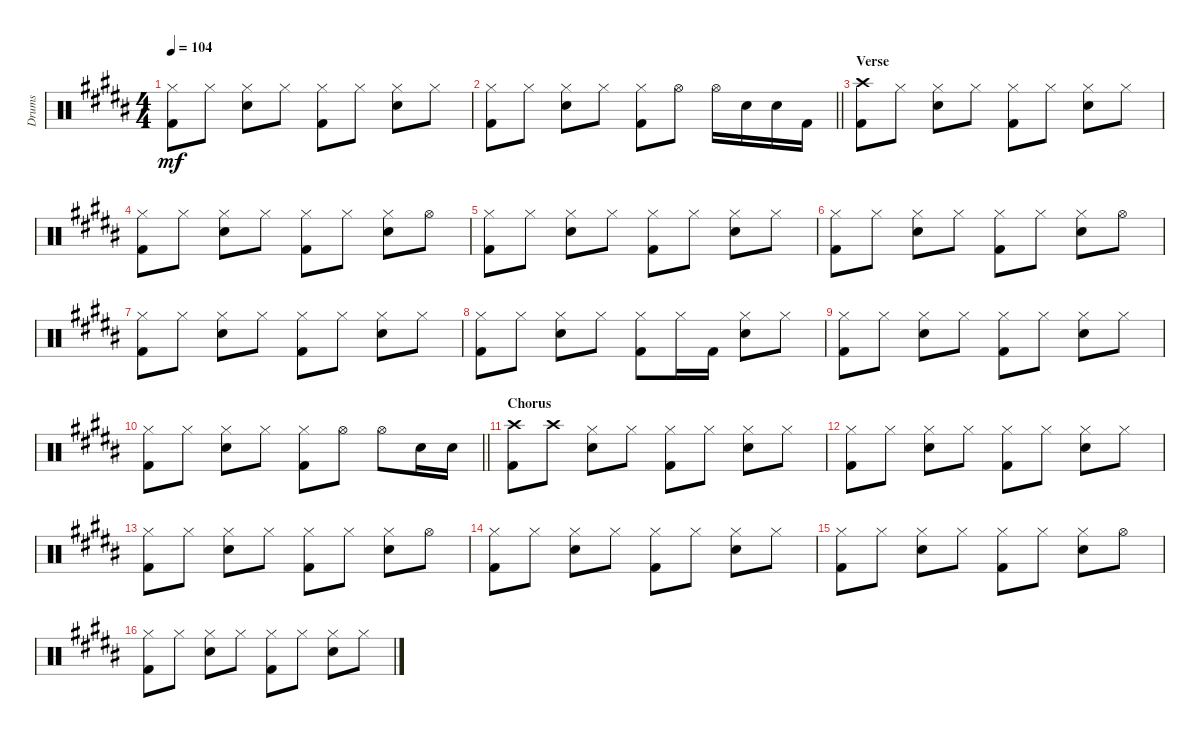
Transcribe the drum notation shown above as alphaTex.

\track ("Drums" "Drums") {instrument percussion}
\staff {score}
\articulation defaults
\ts (4 4)
\tempo 104
\clef neutral
\ks b
("Hi-Hat (closed)" "Kick (hit) 2").8{dy mf} "Hi-Hat (closed)".8 ("Hi-Hat (closed)" "Electric Snare (hit)").8 "Hi-Hat (closed)".8 ("Hi-Hat (closed)" "Kick (hit) 2").8 "Hi-Hat (closed)".8 ("Hi-Hat (closed)" "Electric Snare (hit)").8 "Hi-Hat (closed)".8 |
\barLineRight lightlight
("Hi-Hat (closed)" "Kick (hit) 2").8 "Hi-Hat (closed)".8 ("Hi-Hat (closed)" "Electric Snare (hit)").8 "Hi-Hat (closed)".8 ("Hi-Hat (closed)" "Kick (hit) 2").8 "Hi-Hat (open)".8 "Hi-Hat (open)".16 "Electric Snare (hit)".16 "Electric Snare (hit)".16 "Kick (hit) 2".16 |
\section ("" "Verse")
("Crash high (hit)" "Kick (hit) 2").8 "Hi-Hat (closed)".8 ("Hi-Hat (closed)" "Electric Snare (hit)").8 "Hi-Hat (closed)".8 ("Hi-Hat (closed)" "Kick (hit) 2").8 "Hi-Hat (closed)".8 ("Hi-Hat (closed)" "Electric Snare (hit)").8 "Hi-Hat (closed)".8 |
("Hi-Hat (closed)" "Kick (hit) 2").8 "Hi-Hat (closed)".8 ("Hi-Hat (closed)" "Electric Snare (hit)").8 "Hi-Hat (closed)".8 ("Hi-Hat (closed)" "Kick (hit) 2").8 "Hi-Hat (closed)".8 ("Hi-Hat (closed)" "Electric Snare (hit)").8 "Hi-Hat (open)".8 |
("Hi-Hat (closed)" "Kick (hit) 2").8 "Hi-Hat (closed)".8 ("Hi-Hat (closed)" "Electric Snare (hit)").8 "Hi-Hat (closed)".8 ("Hi-Hat (closed)" "Kick (hit) 2").8 "Hi-Hat (closed)".8 ("Hi-Hat (closed)" "Electric Snare (hit)").8 "Hi-Hat (closed)".8 |
("Hi-Hat (closed)" "Kick (hit) 2").8 "Hi-Hat (closed)".8 ("Hi-Hat (closed)" "Electric Snare (hit)").8 "Hi-Hat (closed)".8 ("Hi-Hat (closed)" "Kick (hit) 2").8 "Hi-Hat (closed)".8 ("Hi-Hat (closed)" "Electric Snare (hit)").8 "Hi-Hat (open)".8 |
("Hi-Hat (closed)" "Kick (hit) 2").8 "Hi-Hat (closed)".8 ("Hi-Hat (closed)" "Electric Snare (hit)").8 "Hi-Hat (closed)".8 ("Hi-Hat (closed)" "Kick (hit) 2").8 "Hi-Hat (closed)".8 ("Hi-Hat (closed)" "Electric Snare (hit)").8 "Hi-Hat (closed)".8 |
("Hi-Hat (closed)" "Kick (hit) 2").8 "Hi-Hat (closed)".8 ("Hi-Hat (closed)" "Electric Snare (hit)").8 "Hi-Hat (closed)".8 ("Hi-Hat (closed)" "Kick (hit) 2").8 "Hi-Hat (closed)".16 "Kick (hit) 2".16 ("Hi-Hat (closed)" "Electric Snare (hit)").8 "Hi-Hat (closed)".8 |
("Hi-Hat (closed)" "Kick (hit) 2").8 "Hi-Hat (closed)".8 ("Hi-Hat (closed)" "Electric Snare (hit)").8 "Hi-Hat (closed)".8 ("Hi-Hat (closed)" "Kick (hit) 2").8 "Hi-Hat (closed)".8 ("Hi-Hat (closed)" "Electric Snare (hit)").8 "Hi-Hat (closed)".8 |
\barLineRight lightlight
("Hi-Hat (closed)" "Kick (hit) 2").8 "Hi-Hat (closed)".8 ("Hi-Hat (closed)" "Electric Snare (hit)").8 "Hi-Hat (closed)".8 ("Hi-Hat (closed)" "Kick (hit) 2").8 "Hi-Hat (open)".8 "Hi-Hat (open)".8 "Electric Snare (hit)".16 "Electric Snare (hit)".16 |
\section ("" "Chorus")
("Crash high (hit)" "Kick (hit) 2").8 "Crash high (hit)".8 ("Hi-Hat (closed)" "Electric Snare (hit)").8 "Hi-Hat (closed)".8 ("Hi-Hat (closed)" "Kick (hit) 2").8 "Hi-Hat (closed)".8 ("Hi-Hat (closed)" "Electric Snare (hit)").8 "Hi-Hat (closed)".8 |
("Hi-Hat (closed)" "Kick (hit) 2").8 "Hi-Hat (closed)".8 ("Hi-Hat (closed)" "Electric Snare (hit)").8 "Hi-Hat (closed)".8 ("Hi-Hat (closed)" "Kick (hit) 2").8 "Hi-Hat (closed)".8 ("Hi-Hat (closed)" "Electric Snare (hit)").8 "Hi-Hat (closed)".8 |
("Hi-Hat (closed)" "Kick (hit) 2").8 "Hi-Hat (closed)".8 ("Hi-Hat (closed)" "Electric Snare (hit)").8 "Hi-Hat (closed)".8 ("Hi-Hat (closed)" "Kick (hit) 2").8 "Hi-Hat (closed)".8 ("Hi-Hat (closed)" "Electric Snare (hit)").8 "Hi-Hat (open)".8 |
("Hi-Hat (closed)" "Kick (hit) 2").8 "Hi-Hat (closed)".8 ("Hi-Hat (closed)" "Electric Snare (hit)").8 "Hi-Hat (closed)".8 ("Hi-Hat (closed)" "Kick (hit) 2").8 "Hi-Hat (closed)".8 ("Hi-Hat (closed)" "Electric Snare (hit)").8 "Hi-Hat (closed)".8 |
("Hi-Hat (closed)" "Kick (hit) 2").8 "Hi-Hat (closed)".8 ("Hi-Hat (closed)" "Electric Snare (hit)").8 "Hi-Hat (closed)".8 ("Hi-Hat (closed)" "Kick (hit) 2").8 "Hi-Hat (closed)".8 ("Hi-Hat (closed)" "Electric Snare (hit)").8 "Hi-Hat (open)".8 |
("Hi-Hat (closed)" "Kick (hit) 2").8 "Hi-Hat (closed)".8 ("Hi-Hat (closed)" "Electric Snare (hit)").8 "Hi-Hat (closed)".8 ("Hi-Hat (closed)" "Kick (hit) 2").8 "Hi-Hat (closed)".8 ("Hi-Hat (closed)" "Electric Snare (hit)").8 "Hi-Hat (closed)".8
